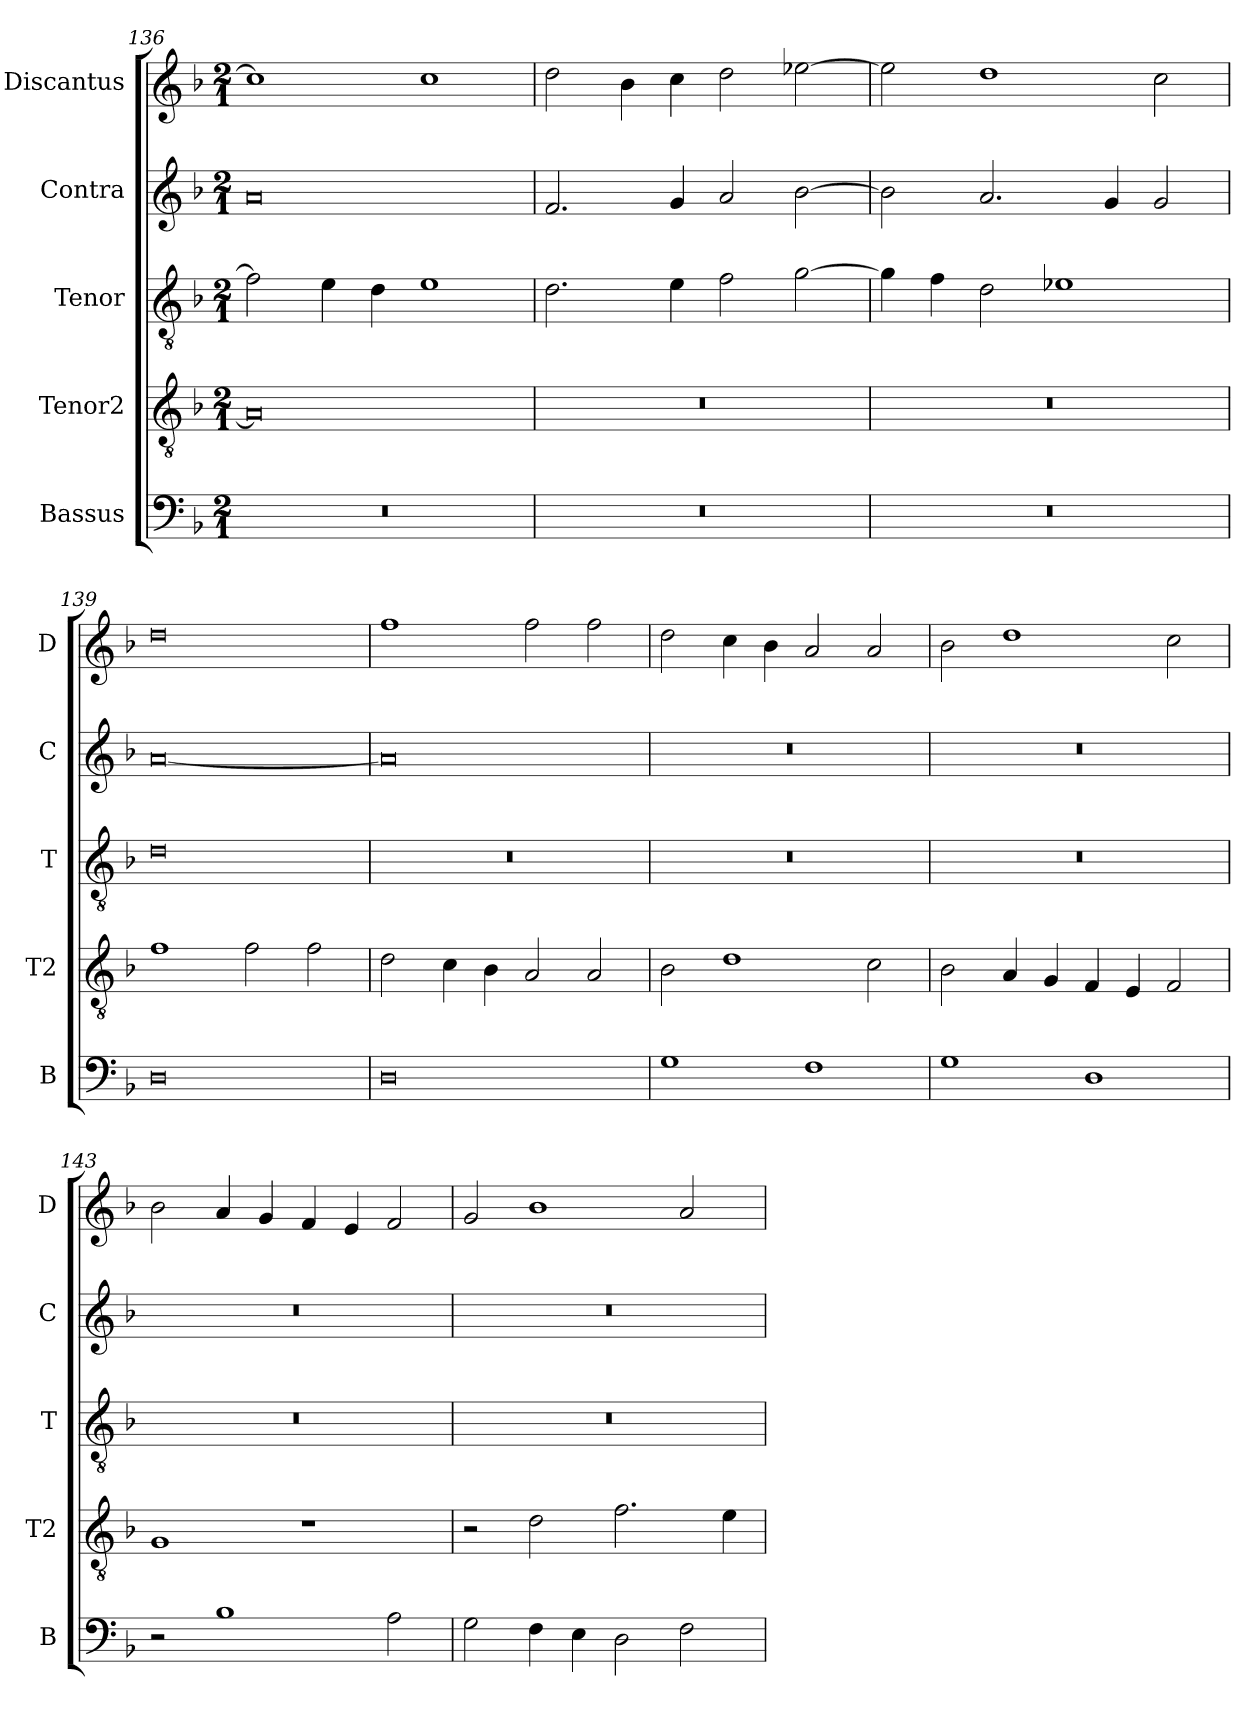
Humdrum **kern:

**kern	**kern	**kern	**kern	**kern
*part5	*part4	*part3	*part2	*part1
*staff5	*staff4	*staff3	*staff2	*staff1
*I"Bassus	*I"Tenor2	*I"Tenor	*I"Contra	*I"Discantus
*I'B	*I'T2	*I'T	*I'C	*I'D
*clefF4	*clefGv2	*clefGv2	*clefG2	*clefG2
*k[b-]	*k[b-]	*k[b-]	*k[b-]	*k[b-]
*M2/1	*M2/1	*M2/1	*M2/1	*M2/1
=136	=136	=136	=136	=136
0r	0A]	2f\]	0a	1cc]
.	.	4e\	.	.
.	.	4d\	.	.
.	.	1e	.	1cc
=137	=137	=137	=137	=137
0r	0r	2.d\	2.f/	2dd\
.	.	.	.	4b-\
.	.	4e\	4g/	4cc\
.	.	2f\	2a/	2dd\
.	.	[2g\	[2b-\	[2ee-X\
=138	=138	=138	=138	=138
0r	0r	4g\]	2b-\]	2ee-\]
.	.	4f\	.	.
.	.	2d\	2.a/	1dd
.	.	1e-X	.	.
.	.	.	4g/	.
.	.	.	2g/	2cc\
=139	=139	=139	=139	=139
0D	1f	0d	[0a	0dd
.	2f\	.	.	.
.	2f\	.	.	.
=140	=140	=140	=140	=140
0D	2d\	0r	0a]	1ff
.	4c\	.	.	.
.	4B-\	.	.	.
.	2A/	.	.	2ff\
.	2A/	.	.	2ff\
=141	=141	=141	=141	=141
1G	2B-\	0r	0r	2dd\
.	1d	.	.	4cc\
.	.	.	.	4b-\
1F	.	.	.	2a/
.	2c\	.	.	2a/
=142	=142	=142	=142	=142
1G	2B-\	0r	0r	2b-\
.	4A/	.	.	1dd
.	4G/	.	.	.
1D	4F/	.	.	.
.	4E/	.	.	.
.	2F/	.	.	2cc\
=143	=143	=143	=143	=143
2r	1G	0r	0r	2b-\
1B-	.	.	.	4a/
.	.	.	.	4g/
.	1r	.	.	4f/
.	.	.	.	4e/
2A\	.	.	.	2f/
=144	=144	=144	=144	=144
2G\	2r	0r	0r	2g/
4F\	2d\	.	.	1b-
4E\	.	.	.	.
2D\	2.f\	.	.	.
2F\	.	.	.	2a/
.	4e\	.	.	.
=	=	=	=	=
*-	*-	*-	*-	*-
